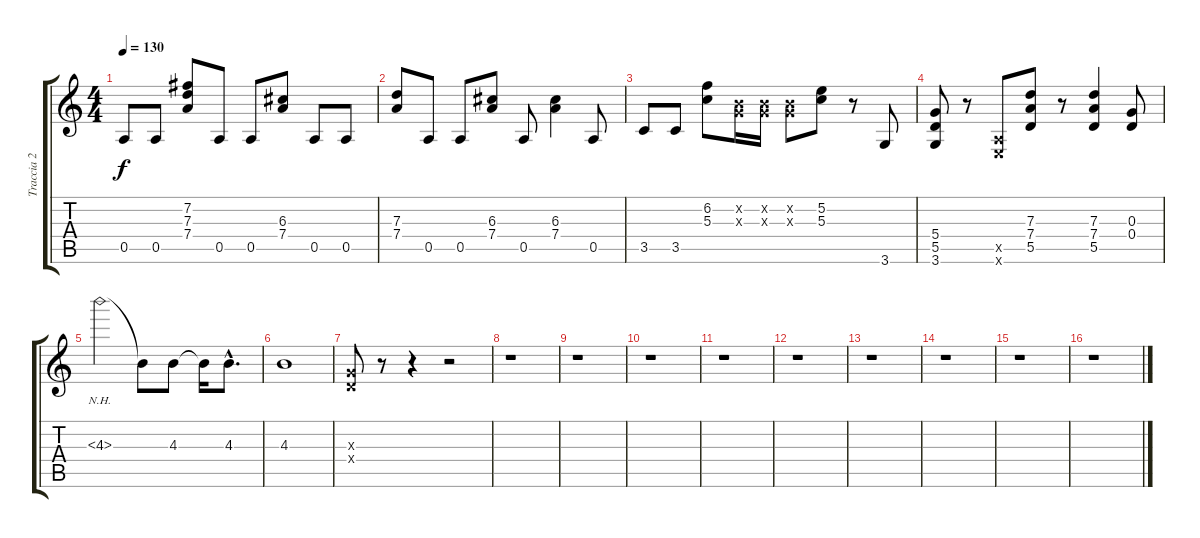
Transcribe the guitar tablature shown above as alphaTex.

\track ("Traccia 2" "Traccia 2") {instrument distortionguitar}
\staff {score tabs}
\tuning (E4 B3 G3 D3 A2 E2) {hide}
\ts (4 4)
\tempo 130
\clef g2
\ks c
0.5.8{dy f} 0.5.8 (7.2 7.3 7.4).8 0.5.8 0.5.8 (6.3 7.4).8 0.5.8 0.5.8 |
(7.3 7.4).8 0.5.8 0.5.8 (6.3 7.4).8 0.5.8 (6.3 7.4).4 0.5.8 |
3.5.8 3.5.8 (6.2 5.3).8 (0.2{x} 0.3{x}).16 (0.2{x} 0.3{x}).16 (0.2{x} 0.3{x}).8 (5.2 5.3).8 r.8 3.6.8 |
(5.4 5.5 3.6).8 r.8 (0.5{x} 0.6{x}).8 (7.3 7.4 5.5).8 r.8 (7.3 7.4 5.5).4 (0.3 0.4).8 |
4.3{nh}.2 4.3{t}.8 4.3.8 4.3{t}.16 4.3{hac}.8{d} |
4.3.1 |
(0.3{x} 0.4{x}).8 r.8 r.4 r.2 |
r.1 |
r.1 |
r.1 |
r.1 |
r.1 |
r.1 |
r.1 |
r.1 |
r.1
